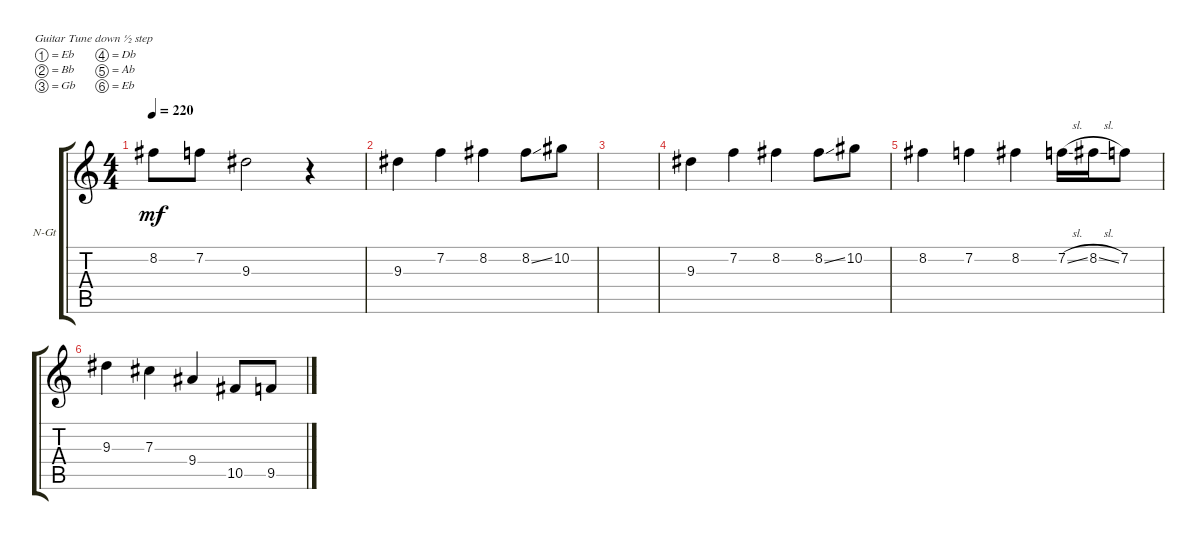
\defaultSystemsLayout 4
\bracketExtendMode groupsimilarinstruments
\firstSystemTrackNameOrientation horizontal
\otherSystemsTrackNameOrientation horizontal
\track ("Nylon Guitar" "N-Gt") {instrument acousticguitarnylon}
\staff {score tabs}
\tuning (Eb4 Bb3 Gb3 Db3 Ab2 Eb2)
\ts (4 4)
\tempo 220
\clef g2
\ks c
8.2.8{dy mf} 7.2.8 9.3.2 r.4 |
9.3.4 7.2.4 8.2.4 8.2{ss}.8 10.2.8 |
|
9.3.4 7.2.4 8.2.4 8.2{ss}.8 10.2.8 |
8.2.4 7.2.4 8.2.4 7.2{sl}.16 8.2{sl}.16 7.2.8 |
9.3.4 7.3.4 9.4.4 10.5.8 9.5.8
